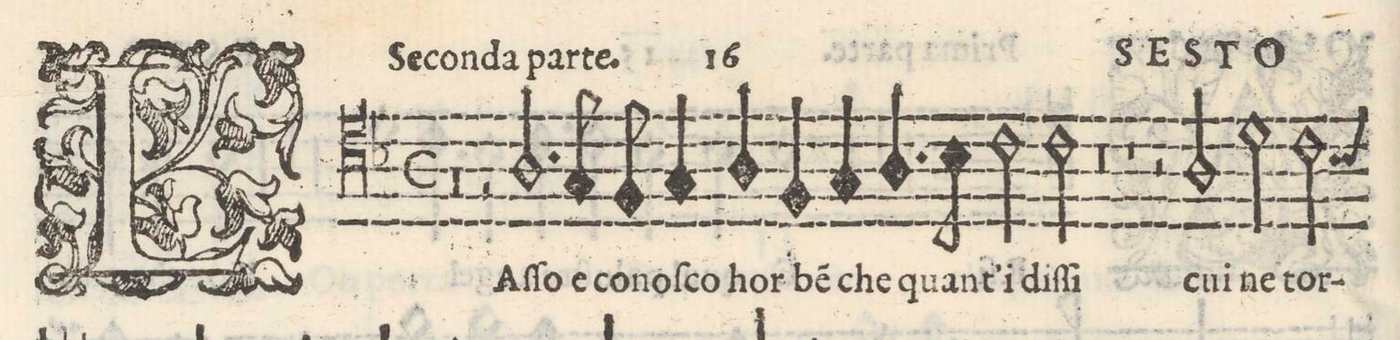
**kern	**text
*I"SESTO	*
*clefC4	*
*k[b-]	*
*met(C)	*
*M2/1	*
0r	.
=2-	=2-
2r	.
2.A/	LAſ-
8G/	ſo e
8F/	co-
4G/	-noſ-
4A/	-co
=3-	=3-
4F/	hor
4G/	be(n)
4.A/	che
8B-\	quant'i
2c\	diſ-
2c\	-ſi
=4-	=4-
0r	.
=5-	=5-
1r	.
2r	.
2A/	cui
=6-	=6-
2d\	ne
2c\	tor-
*-	*-
